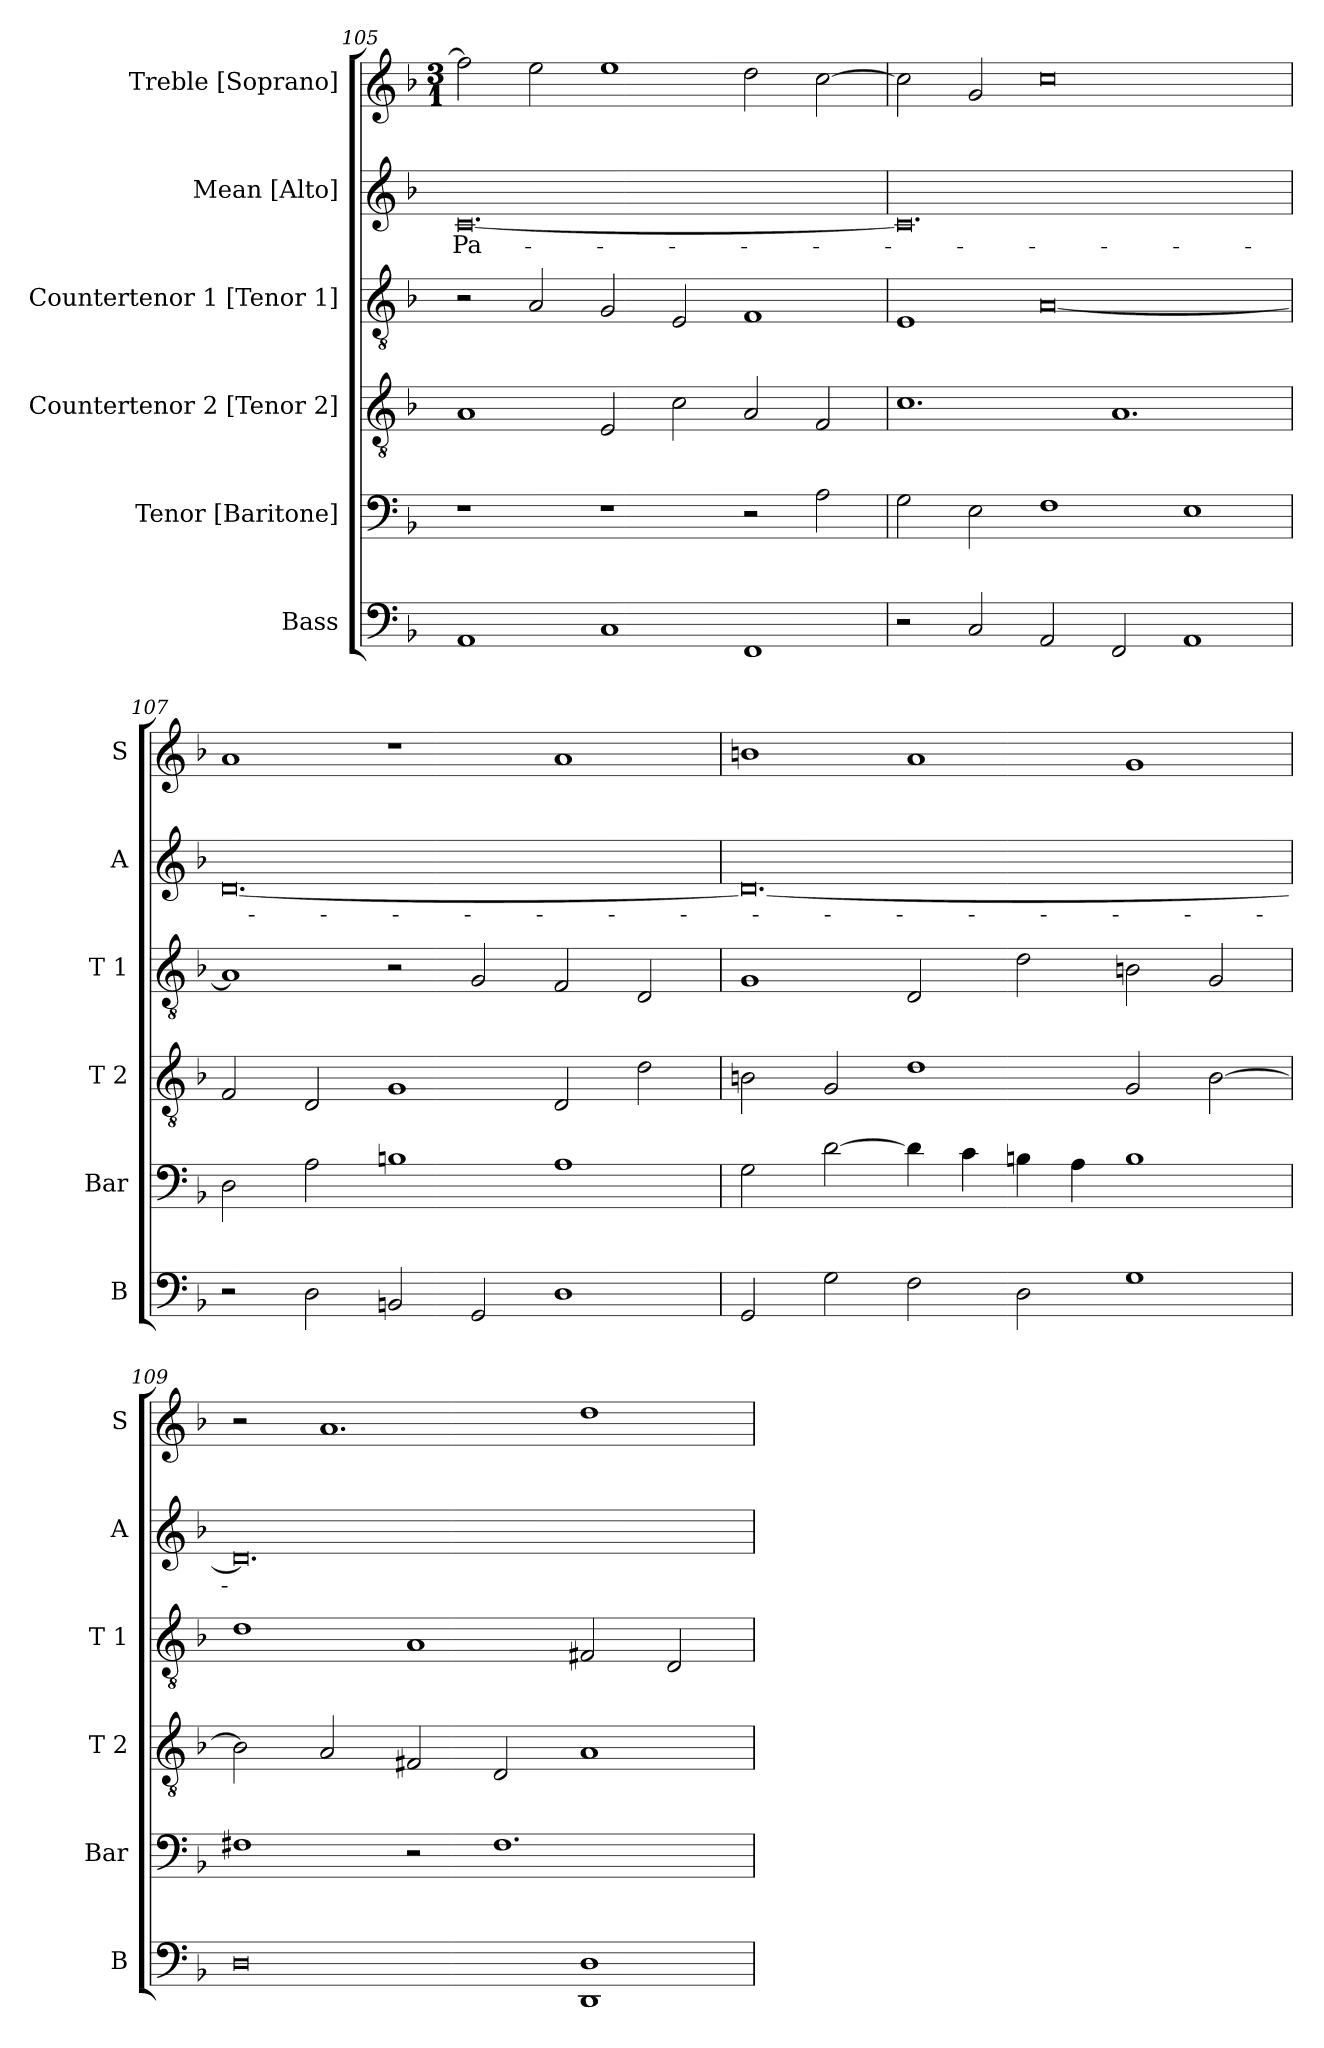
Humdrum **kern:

**kern	**kern	**kern	**kern	**kern	**text	**kern
*part6	*part5	*part4	*part3	*part2	*part2	*part1
*staff6	*staff5	*staff4	*staff3	*staff2	*staff2	*staff1
*I"Bass	*I"Tenor [Baritone]	*I"Countertenor 2 [Tenor 2]	*I"Countertenor 1 [Tenor 1]	*I"Mean [Alto]	*	*I"Treble [Soprano]
*I'B	*I'Bar	*I'T 2	*I'T 1	*I'A	*	*I'S
*clefF4	*clefF4	*clefGv2	*clefGv2	*clefG2	*	*clefG2
*k[b-]	*k[b-]	*k[b-]	*k[b-]	*k[b-]	*	*k[b-]
*d:	*d:	*d:	*d:	*d:	*	*d:
*	*	*	*	*	*	*M3/1
=105	=105	=105	=105	=105	=105	=105
1AA	1r	1A	2r	[0.c	Pa-	2ff\]
.	.	.	2A/	.	.	2ee\
1C	1r	2E/	2G/	.	.	1ee
.	.	2c\	2E/	.	.	.
1FF	2r	2A/	1F	.	.	2dd\
.	2A\	2F/	.	.	.	[2cc\
!!LO:LB:g=z
=106	=106	=106	=106	=106	=106	=106
2r	2G\	1.c	1E	0.c]	.	2cc\]
2C/	2E\	.	.	.	.	2g/
2AA/	1F	.	[0A	.	.	0cc
2FF/	.	1.A	.	.	.	.
1AA	1E	.	.	.	.	.
=107	=107	=107	=107	=107	=107	=107
2r	2D\	2F/	1A]	[0.d	.	1a
2D\	2A\	2D/	.	.	.	.
2BBn/	1Bn	1G	2r	.	.	1r
2GG/	.	.	2G/	.	.	.
1D	1A	2D/	2F/	.	.	1a
.	.	2d\	2D/	.	.	.
=108	=108	=108	=108	=108	=108	=108
2GG/	2G\	2Bn\	1G	0.d_	.	1bn
2G\	[2d\	2G/	.	.	.	.
2F\	4d\]	1d	2D/	.	.	1a
.	4c\	.	.	.	.	.
2D\	4Bn\	.	2d\	.	.	.
.	4A\	.	.	.	.	.
1G	1B	2G/	2Bn\	.	.	1g
.	.	[2B\	2G/	.	.	.
=109	=109	=109	=109	=109	=109	=109
0D	1F#X	2B\]	1d	0.d]	.	2r
.	.	2A/	.	.	.	1.a
.	2r	2F#X/	1A	.	.	.
.	1.F#	2D/	.	.	.	.
1DD 1D	.	1A	2F#X/	.	.	1dd
.	.	.	2D/	.	.	.
=	=	=	=	=	=	=
*-	*-	*-	*-	*-	*-	*-
